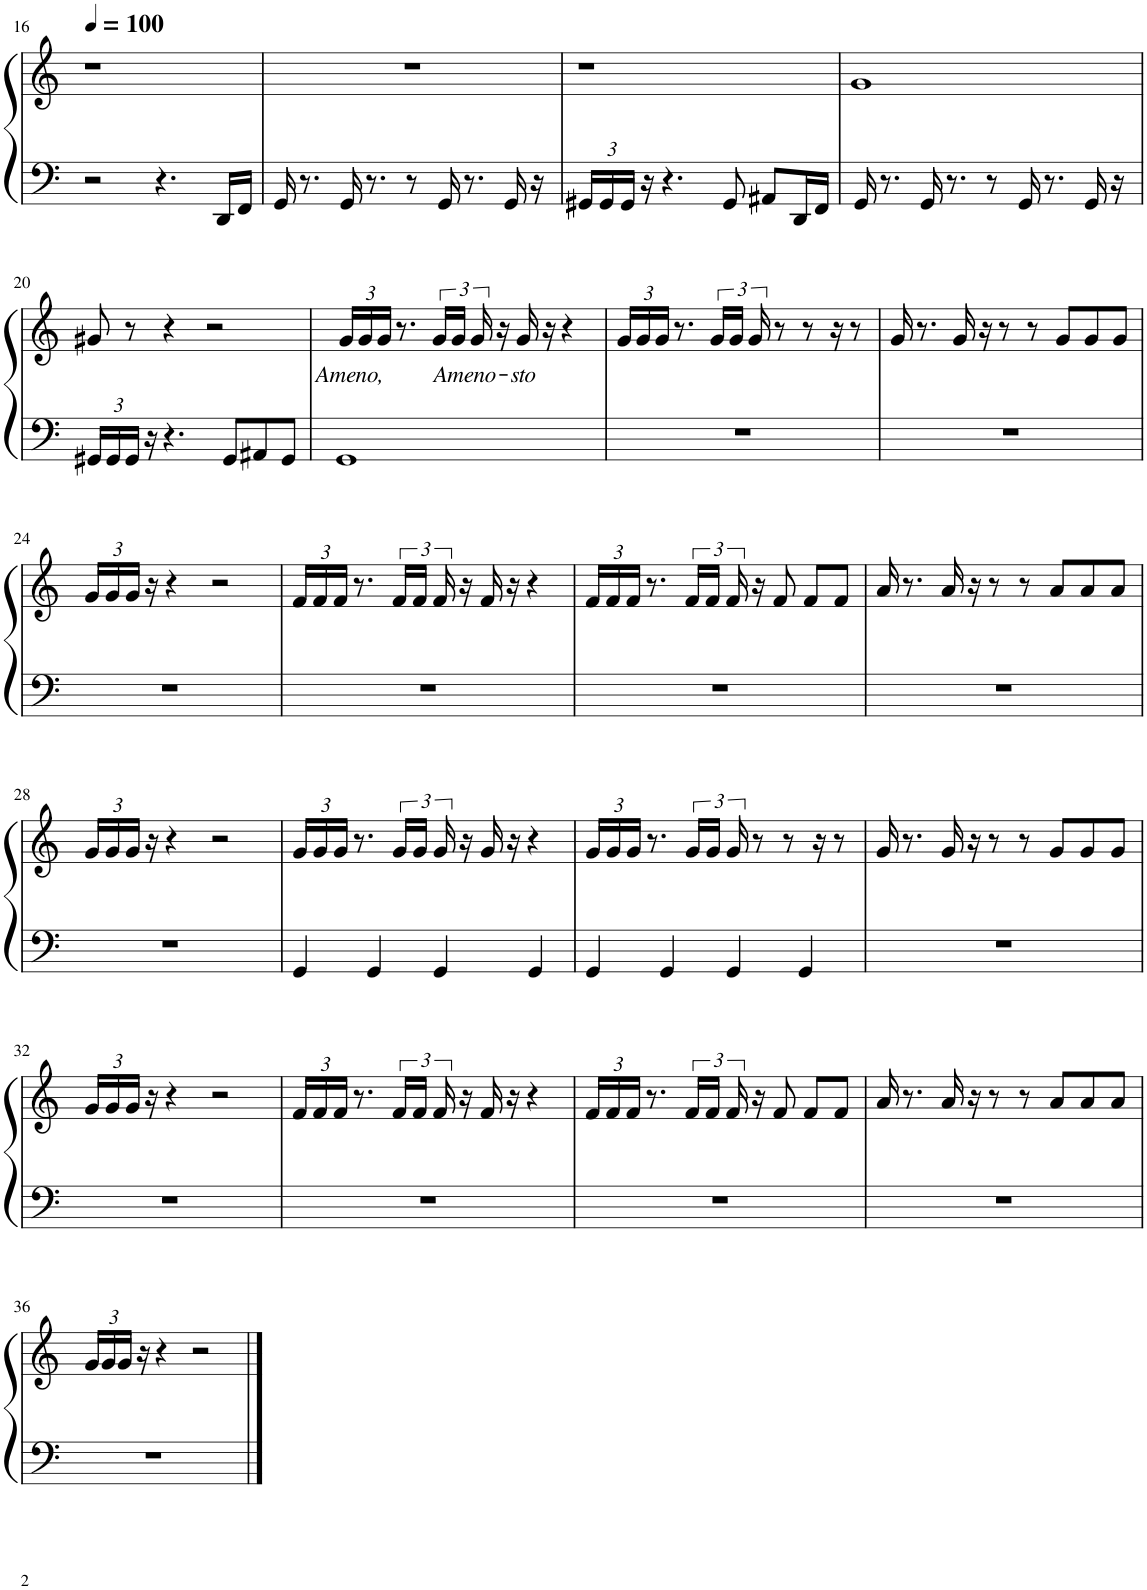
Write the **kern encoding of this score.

**kern	**kern	**text
*part1	*part1	*part1
*staff2	*staff1	*staff1
*I"Piano	*	*
*I'Pno.	*	*
!!LO:PB:g=z
*clefF4	*clefG2	*
*k[]	*k[]	*
*M4/4	*M4/4	*
*MM100	*MM100	*
=16	=16	=16
2r	1r	.
4.r	.	.
16DD/LL	.	.
16FF/JJ	.	.
=17	=17	=17
16GG/	1r	.
8.r	.	.
16GG/	.	.
8.r	.	.
8r	.	.
16GG/	.	.
8.r	.	.
16GG/	.	.
16r	.	.
=18	=18	=18
16GG#X/LL	1r	.
16GG#/	.	.
16GG#/JJ	.	.
16r	.	.
4.r	.	.
8GG#/	.	.
8AA#X/L	.	.
16DD/L	.	.
16FF/JJ	.	.
=19	=19	=19
16GG/	1g	.
8.r	.	.
16GG/	.	.
8.r	.	.
8r	.	.
16GG/	.	.
8.r	.	.
16GG/	.	.
16r	.	.
!!LO:LB:g=z
=20	=20	=20
16GG#X/LL	8g#X/	.
16GG#/	.	.
16GG#/JJ	8r	.
16r	.	.
4.r	4r	.
.	2r	.
8GG#/L	.	.
8AA#X/	.	.
8GG#/J	.	.
=21	=21	=21
!	!	!LO:LY:b
1GG	16g/LL	Ameno,
.	16g/	.
.	16g/JJ	.
.	8.r	.
!	!	!LO:LY:b
.	16g/LL	Ameno-
.	16g/JJ	.
.	16g/	.
.	16r	.
!	!	!LO:LY:b
.	16g/	sto
.	16r	.
.	4r	.
=22	=22	=22
1r	16g/LL	.
.	16g/	.
.	16g/JJ	.
.	8.r	.
.	16g/LL	.
.	16g/JJ	.
.	16g/	.
.	8r	.
.	8r	.
.	16r	.
.	8r	.
=23	=23	=23
1r	16g/	.
.	8.r	.
.	16g/	.
.	16r	.
.	8r	.
.	8r	.
.	8g/L	.
.	8g/	.
.	8g/J	.
!!LO:LB:g=z
=24	=24	=24
1r	16g/LL	.
.	16g/	.
.	16g/JJ	.
.	16r	.
.	4r	.
.	2r	.
=25	=25	=25
1r	16f/LL	.
.	16f/	.
.	16f/JJ	.
.	8.r	.
.	16f/LL	.
.	16f/JJ	.
.	16f/	.
.	16r	.
.	16f/	.
.	16r	.
.	4r	.
=26	=26	=26
1r	16f/LL	.
.	16f/	.
.	16f/JJ	.
.	8.r	.
.	16f/LL	.
.	16f/JJ	.
.	16f/	.
.	16r	.
.	8f/	.
.	8f/L	.
.	8f/J	.
=27	=27	=27
1r	16a/	.
.	8.r	.
.	16a/	.
.	16r	.
.	8r	.
.	8r	.
.	8a/L	.
.	8a/	.
.	8a/J	.
!!LO:LB:g=z
=28	=28	=28
1r	16g/LL	.
.	16g/	.
.	16g/JJ	.
.	16r	.
.	4r	.
.	2r	.
=29	=29	=29
4GG/	16g/LL	.
.	16g/	.
.	16g/JJ	.
.	8.r	.
4GG/	.	.
.	16g/LL	.
.	16g/JJ	.
4GG/	16g/	.
.	16r	.
.	16g/	.
.	16r	.
4GG/	4r	.
=30	=30	=30
4GG/	16g/LL	.
.	16g/	.
.	16g/JJ	.
.	8.r	.
4GG/	.	.
.	16g/LL	.
.	16g/JJ	.
4GG/	16g/	.
.	8r	.
.	8r	.
4GG/	.	.
.	16r	.
.	8r	.
=31	=31	=31
1r	16g/	.
.	8.r	.
.	16g/	.
.	16r	.
.	8r	.
.	8r	.
.	8g/L	.
.	8g/	.
.	8g/J	.
!!LO:LB:g=z
=32	=32	=32
1r	16g/LL	.
.	16g/	.
.	16g/JJ	.
.	16r	.
.	4r	.
.	2r	.
=33	=33	=33
1r	16f/LL	.
.	16f/	.
.	16f/JJ	.
.	8.r	.
.	16f/LL	.
.	16f/JJ	.
.	16f/	.
.	16r	.
.	16f/	.
.	16r	.
.	4r	.
=34	=34	=34
1r	16f/LL	.
.	16f/	.
.	16f/JJ	.
.	8.r	.
.	16f/LL	.
.	16f/JJ	.
.	16f/	.
.	16r	.
.	8f/	.
.	8f/L	.
.	8f/J	.
=35	=35	=35
1r	16a/	.
.	8.r	.
.	16a/	.
.	16r	.
.	8r	.
.	8r	.
.	8a/L	.
.	8a/	.
.	8a/J	.
!!LO:LB:g=z
=36	=36	=36
1r	16g/LL	.
.	16g/	.
.	16g/JJ	.
.	16r	.
.	4r	.
.	2r	.
==	==	==
*-	*-	*-
